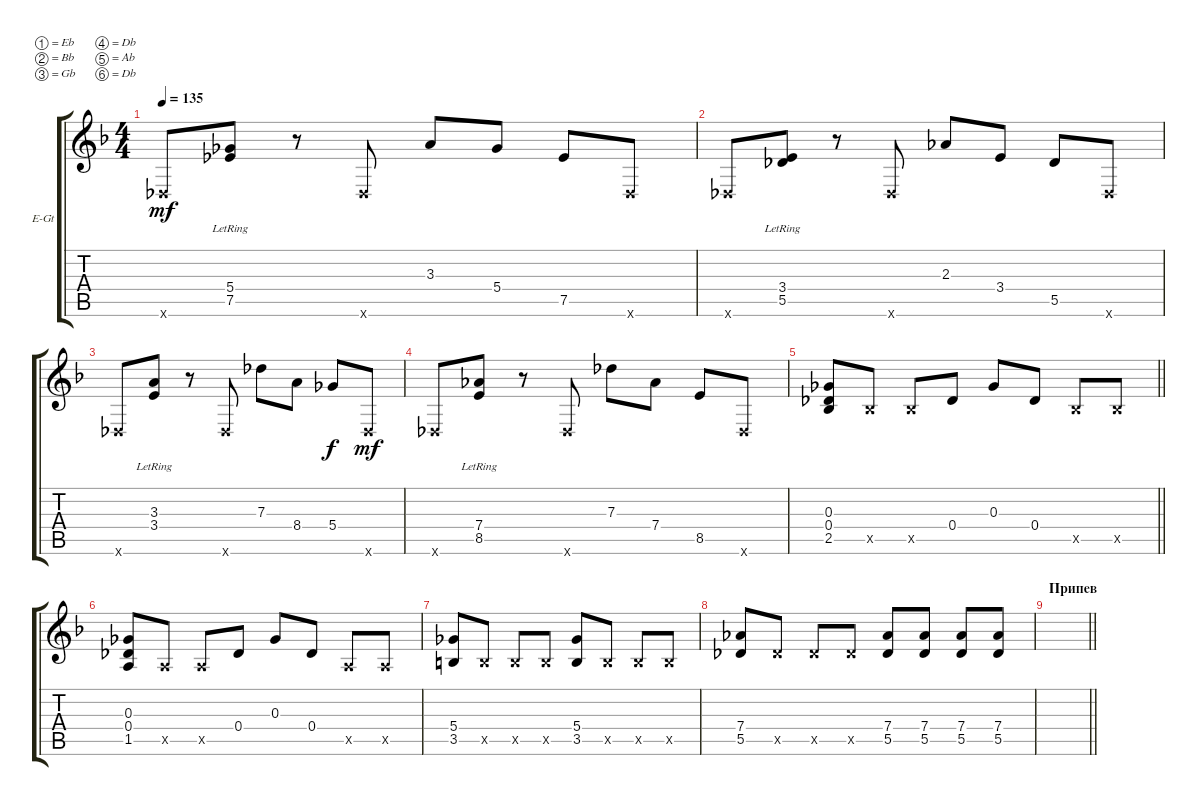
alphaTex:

\bracketExtendMode groupsimilarinstruments
\firstSystemTrackNameOrientation horizontal
\otherSystemsTrackNameOrientation horizontal
\track ("Соло гитара" "E-Gt") {instrument distortionguitar}
\staff {score tabs}
\tuning (Eb4 Bb3 Gb3 Db3 Ab2 Db2)
\ts (4 4)
\tempo 135
\clef g2
\scale
0.333333
\ks dminor
0.6{x}.8{dy mf} (7.5{lr} 5.4{lr}).8 r.8 0.6{x}.8 3.3.8 5.4.8 7.5.8 0.6{x}.8 |
\scale
0.333333 0.6{x}.8 (5.5{lr} 3.4{lr}).8 r.8 0.6{x}.8 2.3.8 3.4.8 5.5.8 0.6{x}.8 |
\scale
0.333333 0.6{x}.8 (3.4{lr} 3.3).8 r.8 0.6{x}.8 7.3.8 8.4.8 5.4.8{dy f} 0.6{x}.8{dy mf} |
\scale
0.333333 0.6{x}.8 (8.5{lr} 7.4{lr}).8 r.8 0.6{x}.8 7.3.8 7.4.8 8.5.8 0.6{x}.8 |
\scale
0.333333
\barLineRight lightlight
(2.5 0.4 0.3).8 2.5{x}.8 2.5{x}.8 0.4.8 0.3.8 0.4.8 2.5{x}.8 2.5{x}.8 |
\scale
0.333333 (1.5 0.4 0.3).8 1.5{x}.8 1.5{x}.8 0.4.8 0.3.8 0.4.8 1.5{x}.8 1.5{x}.8 |
\scale
0.333333 (3.5 5.4).8 3.5{x}.8 3.5{x}.8 3.5{x}.8 (3.5 5.4).8 3.5{x}.8 3.5{x}.8 3.5{x}.8 |
\scale
0.333333 (5.5 7.4).8 5.5{x}.8 5.5{x}.8 5.5{x}.8 (5.5 7.4).8 (5.5 7.4).8 (5.5 7.4).8 (5.5 7.4).8 |
\section ("" "Припев")
\scale
0.333333
\barLineRight lightlight
|
\scale
0.333333 |
\scale
0.333333 |
\scale
0.333333 |
\scale
0.333333 |
\scale
0.333333 |
\scale
0.333333 |
\scale
0.333333
